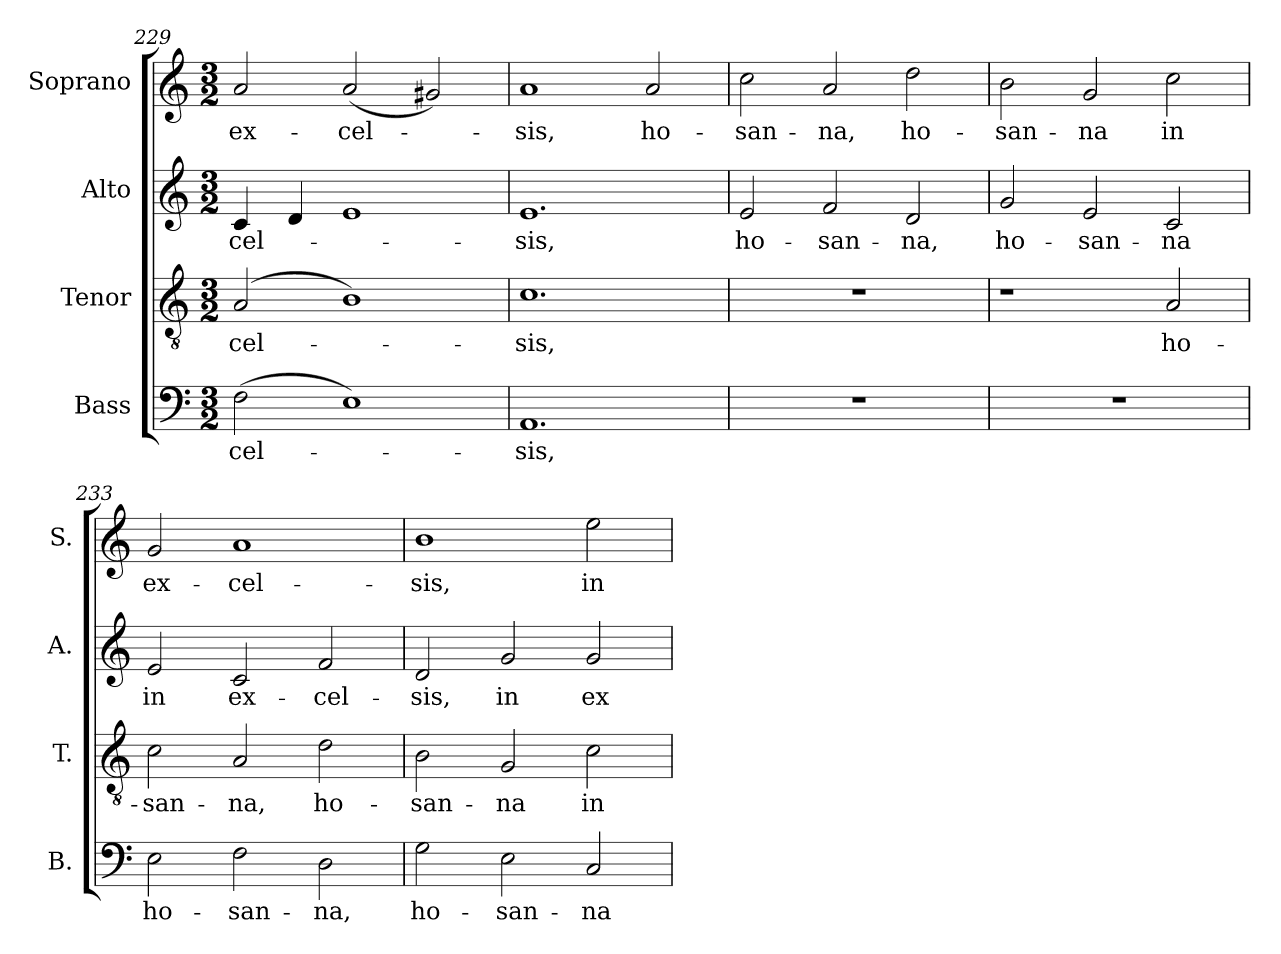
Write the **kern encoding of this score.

**kern	**text	**kern	**text	**kern	**text	**kern	**text
*part4	*part4	*part3	*part3	*part2	*part2	*part1	*part1
*staff4	*staff4	*staff3	*staff3	*staff2	*staff2	*staff1	*staff1
*I"Bass	*	*I"Tenor	*	*I"Alto	*	*I"Soprano	*
*I'B.	*	*I'T.	*	*I'A.	*	*I'S.	*
*clefF4	*	*clefGv2	*	*clefG2	*	*clefG2	*
*	*	*ITrd7c12	*	*	*	*	*
*k[]	*	*k[]	*	*k[]	*	*k[]	*
*C:	*	*C:	*	*C:	*	*C:	*
*M3/2	*	*M3/2	*	*M3/2	*	*M3/2	*
=229	=229	=229	=229	=229	=229	=229	=229
!	!LO:LY:b:color=#000000	!	!	!	!	!	!
!	!	!	!LO:LY:b:color=#000000	!	!	!	!
!	!	!	!	!	!LO:LY:b:color=#000000	!	!
!	!	!	!	!	!	!	!LO:LY:b:color=#000000
(2Fi\	-cel-	(2AAi/	-cel-	4ci/	-cel-	2ai/	ex-
.	.	.	.	4di/	.	.	.
!	!	!	!	!	!	!	!LO:LY:b:color=#000000
1Ei)	.	1BBi)	.	1ei	.	(2ai/	-cel-
.	.	.	.	.	.	2g#Xi/)	.
=230	=230	=230	=230	=230	=230	=230	=230
!	!LO:LY:b:color=#000000	!	!	!	!	!	!
!	!	!	!LO:LY:b:color=#000000	!	!	!	!
!	!	!	!	!	!LO:LY:b:color=#000000	!	!
!	!	!	!	!	!	!	!LO:LY:b:color=#000000
1.AAi	-sis,	1.Ci	-sis,	1.ei	-sis,	1ai	-sis,
!	!	!	!	!	!	!	!LO:LY:b:color=#000000
.	.	.	.	.	.	2ai/	ho-
=231	=231	=231	=231	=231	=231	=231	=231
!LO:N:vis=1	!	!LO:N:vis=1	!	!	!	!	!
!	!	!	!	!	!LO:LY:b:color=#000000	!	!
!	!	!	!	!	!	!	!LO:LY:b:color=#000000
1.r	.	1.r	.	2ei/	ho-	2cci\	-san-
!	!	!	!	!	!LO:LY:b:color=#000000	!	!
!	!	!	!	!	!	!	!LO:LY:b:color=#000000
.	.	.	.	2fi/	-san-	2ai/	-na,
!	!	!	!	!	!LO:LY:b:color=#000000	!	!
!	!	!	!	!	!	!	!LO:LY:b:color=#000000
.	.	.	.	2di/	-na,	2ddi\	ho-
!!LO:PB:g=z
=232	=232	=232	=232	=232	=232	=232	=232
!LO:N:vis=1	!	!	!	!	!	!	!
!	!	!	!	!	!LO:LY:b:color=#000000	!	!
!	!	!	!	!	!	!	!LO:LY:b:color=#000000
1.r	.	1r	.	2gi/	ho-	2bi\	-san-
!	!	!	!	!	!LO:LY:b:color=#000000	!	!
!	!	!	!	!	!	!	!LO:LY:b:color=#000000
.	.	.	.	2ei/	-san-	2gi/	-na
!	!	!	!LO:LY:b:color=#000000	!	!	!	!
!	!	!	!	!	!LO:LY:b:color=#000000	!	!
!	!	!	!	!	!	!	!LO:LY:b:color=#000000
.	.	2AAi/	ho-	2ci/	-na	2cci\	in
=233	=233	=233	=233	=233	=233	=233	=233
!	!LO:LY:b:color=#000000	!	!	!	!	!	!
!	!	!	!LO:LY:b:color=#000000	!	!	!	!
!	!	!	!	!	!LO:LY:b:color=#000000	!	!
!	!	!	!	!	!	!	!LO:LY:b:color=#000000
2Ei\	ho-	2Ci\	-san-	2ei/	in	2gi/	ex-
!	!LO:LY:b:color=#000000	!	!	!	!	!	!
!	!	!	!LO:LY:b:color=#000000	!	!	!	!
!	!	!	!	!	!LO:LY:b:color=#000000	!	!
!	!	!	!	!	!	!	!LO:LY:b:color=#000000
2Fi\	-san-	2AAi/	-na,	2ci/	ex-	1ai	-cel-
!	!LO:LY:b:color=#000000	!	!	!	!	!	!
!	!	!	!LO:LY:b:color=#000000	!	!	!	!
!	!	!	!	!	!LO:LY:b:color=#000000	!	!
2Di\	-na,	2Di\	ho-	2fi/	-cel-	.	.
=234	=234	=234	=234	=234	=234	=234	=234
!	!LO:LY:b:color=#000000	!	!	!	!	!	!
!	!	!	!LO:LY:b:color=#000000	!	!	!	!
!	!	!	!	!	!LO:LY:b:color=#000000	!	!
!	!	!	!	!	!	!	!LO:LY:b:color=#000000
2Gi\	ho-	2BBi\	-san-	2di/	-sis,	1bi	-sis,
!	!LO:LY:b:color=#000000	!	!	!	!	!	!
!	!	!	!LO:LY:b:color=#000000	!	!	!	!
!	!	!	!	!	!LO:LY:b:color=#000000	!	!
2Ei\	-san-	2GGi/	-na	2gi/	in	.	.
!	!LO:LY:b:color=#000000	!	!	!	!	!	!
!	!	!	!LO:LY:b:color=#000000	!	!	!	!
!	!	!	!	!	!LO:LY:b:color=#000000	!	!
!	!	!	!	!	!	!	!LO:LY:b:color=#000000
2Ci/	-na	2Ci\	in	2gi/	ex-	2eei\	in
=	=	=	=	=	=	=	=
*-	*-	*-	*-	*-	*-	*-	*-
